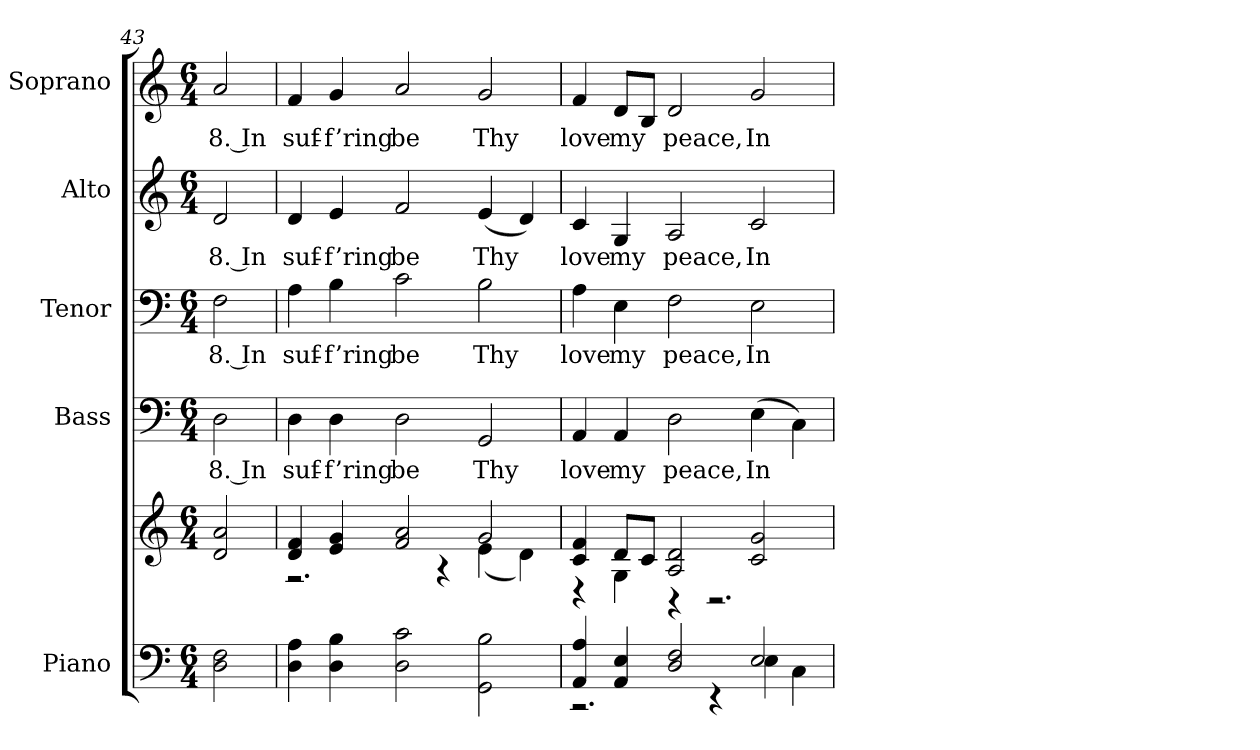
**kern	**kern	**kern	**text	**kern	**text	**kern	**text	**kern	**text
*part5	*part5	*part4	*part4	*part3	*part3	*part2	*part2	*part1	*part1
*staff6	*staff5	*staff4	*staff4	*staff3	*staff3	*staff2	*staff2	*staff1	*staff1
*I"Piano	*	*I"Bass	*	*I"Tenor	*	*I"Alto	*	*I"Soprano	*
*I'Pno.	*	*I'B.	*	*I'T.	*	*I'A.	*	*I'S.	*
*clefF4	*clefG2	*clefF4	*	*clefF4	*	*clefG2	*	*clefG2	*
*k[]	*k[]	*k[]	*	*k[]	*	*k[]	*	*k[]	*
*C:	*C:	*C:	*	*C:	*	*C:	*	*C:	*
*M6/4	*M6/4	*M6/4	*	*M6/4	*	*M6/4	*	*M6/4	*
=43	=43	=43	=43	=43	=43	=43	=43	=43	=43
!	!	!	!LO:LY:b:color=#000000	!	!	!	!	!	!
!	!	!	!	!	!LO:LY:b:color=#000000	!	!	!	!
!	!	!	!	!	!	!	!LO:LY:b:color=#000000	!	!
!	!	!	!	!	!	!	!	!	!LO:LY:b:color=#000000
2Di\ 2Fi	2di/ 2ai	2Di\	8. In	2Fi\	8. In	2di/	8. In	2ai/	8. In
=44	=44	=44	=44	=44	=44	=44	=44	=44	=44
*	*^	*	*	*	*	*	*	*	*
!	!	!	!	!LO:LY:b:color=#000000	!	!	!	!	!	!
!	!	!	!	!	!	!LO:LY:b:color=#000000	!	!	!	!
!	!	!	!	!	!	!	!	!LO:LY:b:color=#000000	!	!
!	!	!	!	!	!	!	!	!	!	!LO:LY:b:color=#000000
4Di\ 4Ai	4di/ 4fi	2.r	4Di\	suf-	4Ai\	suf-	4di/	suf-	4fi/	suf-
!	!	!	!	!LO:LY:b:color=#000000	!	!	!	!	!	!
!	!	!	!	!	!	!LO:LY:b:color=#000000	!	!	!	!
!	!	!	!	!	!	!	!	!LO:LY:b:color=#000000	!	!
!	!	!	!	!	!	!	!	!	!	!LO:LY:b:color=#000000
4Di\ 4Bi	4ei/ 4gi	.	4Di\	-f’ring	4Bi\	-f’ring	4ei/	-f’ring	4gi/	-f’ring
!	!	!	!	!LO:LY:b:color=#000000	!	!	!	!	!	!
!	!	!	!	!	!	!LO:LY:b:color=#000000	!	!	!	!
!	!	!	!	!	!	!	!	!LO:LY:b:color=#000000	!	!
!	!	!	!	!	!	!	!	!	!	!LO:LY:b:color=#000000
2Di\ 2ci	2fi/ 2ai	.	2Di\	be	2ci\	be	2fi/	be	2ai/	be
.	.	4r	.	.	.	.	.	.	.	.
!	!	!	!	!LO:LY:b:color=#000000	!	!	!	!	!	!
!	!	!	!	!	!	!LO:LY:b:color=#000000	!	!	!	!
!	!	!	!	!	!	!	!	!LO:LY:b:color=#000000	!	!
!	!	!	!	!	!	!	!	!	!	!LO:LY:b:color=#000000
2GGi\ 2Bi	2gi/	(4ei\	2GGi/	Thy	2Bi\	Thy	(4ei/	Thy	2gi/	Thy
.	.	4di\)	.	.	.	.	4di/)	.	.	.
=45	=45	=45	=45	=45	=45	=45	=45	=45	=45	=45
*^	*	*	*	*	*	*	*	*	*	*
!	!	!	!	!	!LO:LY:b:color=#000000	!	!	!	!	!	!
!	!	!	!	!	!	!	!LO:LY:b:color=#000000	!	!	!	!
!	!	!	!	!	!	!	!	!	!LO:LY:b:color=#000000	!	!
!	!	!	!	!	!	!	!	!	!	!	!LO:LY:b:color=#000000
4AAi/ 4Ai	2.r	4ci/ 4fi	4r	4AAi/	love	4Ai\	love	4ci/	love	4fi/	love
!	!	!	!	!	!LO:LY:b:color=#000000	!	!	!	!	!	!
!	!	!	!	!	!	!	!LO:LY:b:color=#000000	!	!	!	!
!	!	!	!	!	!	!	!	!	!LO:LY:b:color=#000000	!	!
!	!	!	!	!	!	!	!	!	!	!	!LO:LY:b:color=#000000
4AAi/ 4Ei	.	8di/L	4Gi\	4AAi/	my	4Ei\	my	4Gi/	my	8di/L	my
.	.	8ci/J	.	.	.	.	.	.	.	8Bi/J	.
!	!	!	!	!	!LO:LY:b:color=#000000	!	!	!	!	!	!
!	!	!	!	!	!	!	!LO:LY:b:color=#000000	!	!	!	!
!	!	!	!	!	!	!	!	!	!LO:LY:b:color=#000000	!	!
!	!	!	!	!	!	!	!	!	!	!	!LO:LY:b:color=#000000
2Di/ 2Fi	.	2Ai/ 2di	4r	2Di\	peace,	2Fi\	peace,	2Ai/	peace,	2di/	peace,
.	4r	.	2.r	.	.	.	.	.	.	.	.
!	!	!	!	!	!LO:LY:b:color=#000000	!	!	!	!	!	!
!	!	!	!	!	!	!	!LO:LY:b:color=#000000	!	!	!	!
!	!	!	!	!	!	!	!	!	!LO:LY:b:color=#000000	!	!
!	!	!	!	!	!	!	!	!	!	!	!LO:LY:b:color=#000000
2Ei/	4Ei\	2ci/ 2gi	.	(4Ei\	In	2Ei\	In	2ci/	In	2gi/	In
.	4Ci\	.	.	4Ci\)	.	.	.	.	.	.	.
*v	*v	*	*	*	*	*	*	*	*	*	*
*	*v	*v	*	*	*	*	*	*	*	*
=	=	=	=	=	=	=	=	=	=
*-	*-	*-	*-	*-	*-	*-	*-	*-	*-
